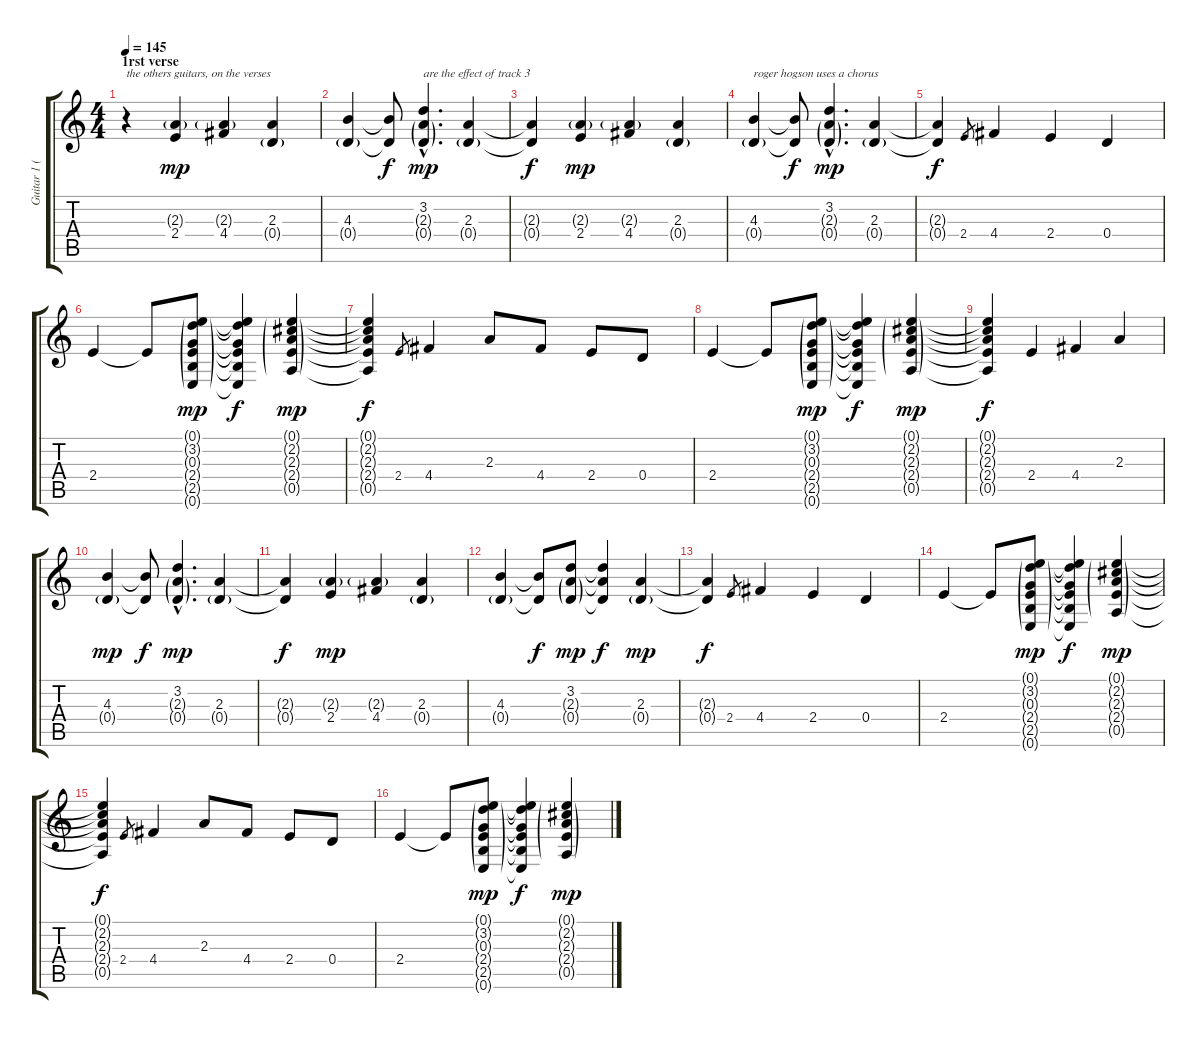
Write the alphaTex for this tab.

\track ("Guitar 1 (Hogson)" "Guitar 1 (") {instrument electricguitarjazz}
\staff {score tabs}
\tuning (E4 B3 G3 D3 A2 E2) {hide}
\ts (4 4)
\section ("" "1rst verse")
\tempo 145
\clef g2
\ks c
r.4{txt "the others guitars, on the verses" dy mp instrument electricguitarjazz} (2.3{g} 2.4).4 (2.3{g} 4.4).4 (2.3 0.4{g}).4 |
(4.3 0.4{g}).4 (4.3{t} 0.4{t}).8{dy f} (3.2{hac} 2.3{g hac} 0.4{g hac}).4{d txt "are the effect of track 3" dy mp} (2.3 0.4{g}).4 |
(2.3{t} 0.4{t}).4{dy f} (2.3{g} 2.4).4{dy mp} (2.3{g} 4.4).4 (2.3 0.4{g}).4 |
(4.3 0.4{g}).4{txt "roger hogson uses a chorus"} (4.3{t} 0.4{t}).8{dy f} (3.2{hac} 2.3{g hac} 0.4{g hac}).4{d dy mp} (2.3 0.4{g}).4 |
(2.3{t} 0.4{t}).4{dy f} 2.4.8{gr} 4.4.4 2.4.4 0.4.4 |
2.4.4 2.4{t}.8 (0.1{g} 3.2{g} 0.3{g} 2.4{g} 2.5{g} 0.6{g}).8{dy mp} (0.1{t} 3.2{t} 0.3{t} 2.4{t} 2.5{t} 0.6{t}).4{dy f} (0.1{g} 2.2{g} 2.3{g} 2.4{g} 0.5{g}).4{dy mp} |
(0.1{t} 2.2{t} 2.3{t} 2.4{t} 0.5{t}).4{dy f} 2.4.8{gr} 4.4.4 2.3.8 4.4.8 2.4.8 0.4.8 |
2.4.4 2.4{t}.8 (0.1{g} 3.2{g} 0.3{g} 2.4{g} 2.5{g} 0.6{g}).8{dy mp} (0.1{t} 3.2{t} 0.3{t} 2.4{t} 2.5{t} 0.6{t}).4{dy f} (0.1{g} 2.2{g} 2.3{g} 2.4{g} 0.5{g}).4{dy mp} |
(0.1{t} 2.2{t} 2.3{t} 2.4{t} 0.5{t}).4{dy f} 2.4.4 4.4.4 2.3.4 |
(4.3 0.4{g}).4{dy mp} (4.3{t} 0.4{t}).8{dy f} (3.2{hac} 2.3{g hac} 0.4{g hac}).4{d dy mp} (2.3 0.4{g}).4 |
(2.3{t} 0.4{t}).4{dy f} (2.3{g} 2.4).4{dy mp} (2.3{g} 4.4).4 (2.3 0.4{g}).4 |
(4.3 0.4{g}).4 (4.3{t} 0.4{t}).8{dy f} (3.2 2.3{g} 0.4{g}).8{dy mp} (3.2{t} 2.3{t} 0.4{t}).4{dy f} (2.3 0.4{g}).4{dy mp} |
(2.3{t} 0.4{t}).4{dy f} 2.4.8{gr} 4.4.4 2.4.4 0.4.4 |
2.4.4 2.4{t}.8 (0.1{g} 3.2{g} 0.3{g} 2.4{g} 2.5{g} 0.6{g}).8{dy mp} (0.1{t} 3.2{t} 0.3{t} 2.4{t} 2.5{t} 0.6{t}).4{dy f} (0.1{g} 2.2{g} 2.3{g} 2.4{g} 0.5{g}).4{dy mp} |
(0.1{t} 2.2{t} 2.3{t} 2.4{t} 0.5{t}).4{dy f} 2.4.8{gr} 4.4.4 2.3.8 4.4.8 2.4.8 0.4.8 |
2.4.4 2.4{t}.8 (0.1{g} 3.2{g} 0.3{g} 2.4{g} 2.5{g} 0.6{g}).8{dy mp} (0.1{t} 3.2{t} 0.3{t} 2.4{t} 2.5{t} 0.6{t}).4{dy f} (0.1{g} 2.2{g} 2.3{g} 2.4{g} 0.5{g}).4{dy mp}
